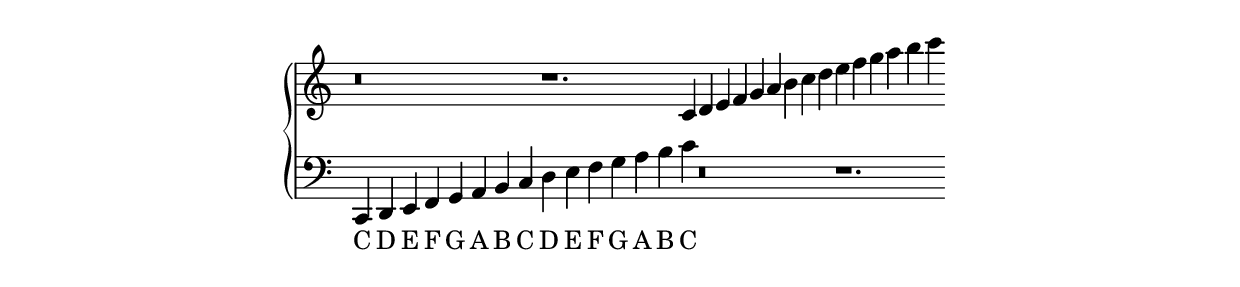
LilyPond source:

\version "2.18.2"
\paper {
	indent = 0\mm
	line-width = 110\mm
	oddHeaderMarkup = ""
	evenHeaderMarkup = ""
	oddFooterMarkup = ""
	evenFooterMarkup = ""
}
\header {
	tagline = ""
}
\layout {
	\context {
		\PianoStaff
		\consists #Span_stem_engraver
	}
}

{
	\new PianoStaff <<
		\new Staff {
			\time 32/1
			\clef treble
			\override Score.KeySignature.stencil = ##f
			\override Score.TimeSignature.stencil = ##f
			r\breve r1. c'4 d'4 e'4 f'4 g'4 a'4 b'4 c''4 d''4 e''4 f''4 g''4 a''4 b''4 c'''4
		}
		\new Staff {
			\time 32/1
			\clef bass
			\override Score.KeySignature.stencil = ##f
			\override Score.TimeSignature.stencil = ##f
			c,4 d,4 e,4 f,4 g,4 a,4 b,4 c4 d4 e4 f4 g4 a4 b4
			\crossStaff { c'4 }
			r\breve r1.
		}
		\addlyrics {
			C D E F G A B C D E F G A B C D E F G A B C D E F G A B C
		}
	>>
}
